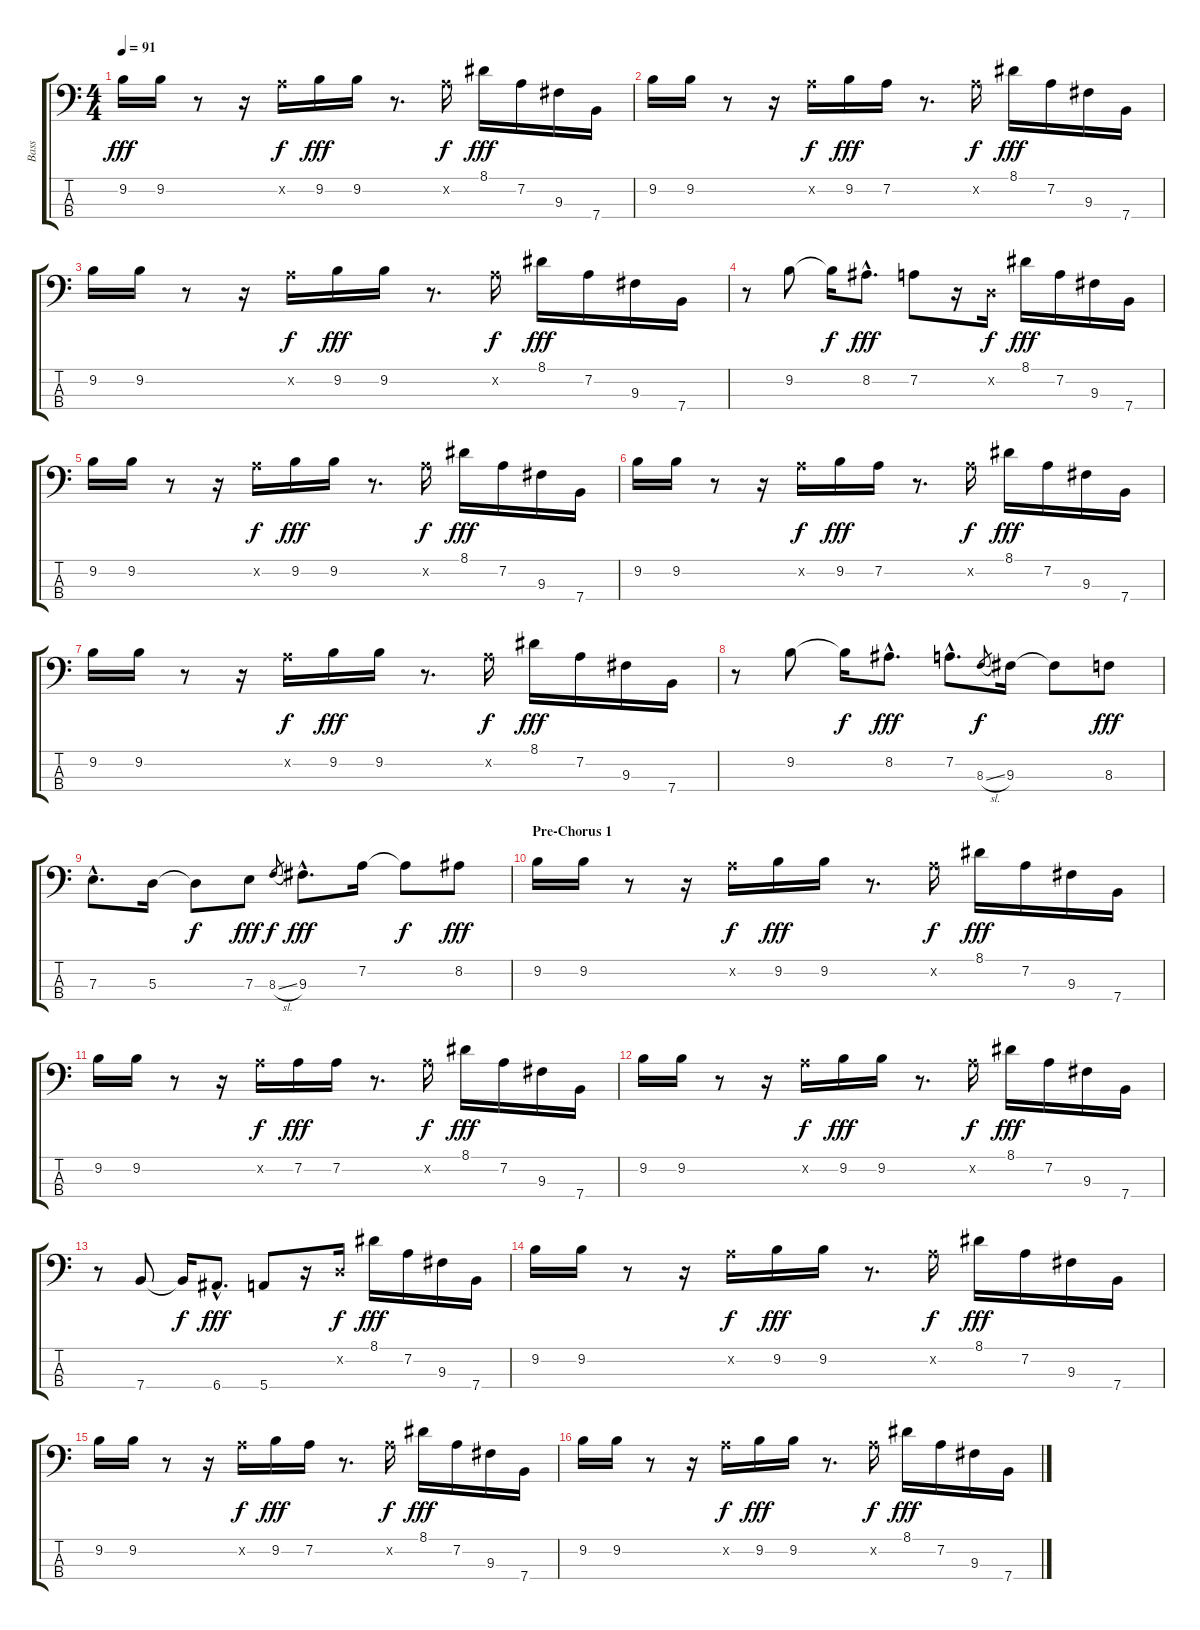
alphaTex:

\track ("Bass" "Bass") {instrument electricbassfinger}
\staff {score tabs}
\tuning (G2 D2 A1 E1) {hide}
\ts (4 4)
\tempo 91
\clef f4
\ks c
9.2.16{dy fff} 9.2.16 r.8 r.16 7.2{x}.16{dy f} 9.2.16{dy fff} 9.2.16 r.8{d} 7.2{x}.16{dy f} 8.1.16{dy fff} 7.2.16 9.3.16 7.4.16 |
9.2.16 9.2.16 r.8 r.16 7.2{x}.16{dy f} 9.2.16{dy fff} 7.2.16 r.8{d} 7.2{x}.16{dy f} 8.1.16{dy fff} 7.2.16 9.3.16 7.4.16 |
9.2.16 9.2.16 r.8 r.16 7.2{x}.16{dy f} 9.2.16{dy fff} 9.2.16 r.8{d} 7.2{x}.16{dy f} 8.1.16{dy fff} 7.2.16 9.3.16 7.4.16 |
r.8 9.2.8 9.2{t}.16{dy f} 8.2{hac}.8{d dy fff} 7.2.8 r.16 0.2{x}.16{dy f} 8.1.16{dy fff} 7.2.16 9.3.16 7.4.16 |
9.2.16 9.2.16 r.8 r.16 7.2{x}.16{dy f} 9.2.16{dy fff} 9.2.16 r.8{d} 7.2{x}.16{dy f} 8.1.16{dy fff} 7.2.16 9.3.16 7.4.16 |
9.2.16 9.2.16 r.8 r.16 7.2{x}.16{dy f} 9.2.16{dy fff} 7.2.16 r.8{d} 7.2{x}.16{dy f} 8.1.16{dy fff} 7.2.16 9.3.16 7.4.16 |
9.2.16 9.2.16 r.8 r.16 7.2{x}.16{dy f} 9.2.16{dy fff} 9.2.16 r.8{d} 7.2{x}.16{dy f} 8.1.16{dy fff} 7.2.16 9.3.16 7.4.16 |
r.8 9.2.8 9.2{t}.16{dy f} 8.2{hac}.8{d dy fff} 7.2{hac}.8{d} 8.3{sl}.8{gr dy f} 9.3.16 9.3{t}.8 8.3.8{dy fff} |
7.3{hac}.8{d} 5.3.16 5.3{t}.8{dy f} 7.3.8{dy fff} 8.3{sl}.8{gr dy f} 9.3{hac}.8{d dy fff} 7.2.16 7.2{t}.8{dy f} 8.2.8{dy fff} |
\section ("" "Pre-Chorus 1")
9.2.16 9.2.16 r.8 r.16 7.2{x}.16{dy f} 9.2.16{dy fff} 9.2.16 r.8{d} 7.2{x}.16{dy f} 8.1.16{dy fff} 7.2.16 9.3.16 7.4.16 |
9.2.16 9.2.16 r.8 r.16 7.2{x}.16{dy f} 7.2.16{dy fff} 7.2.16 r.8{d} 7.2{x}.16{dy f} 8.1.16{dy fff} 7.2.16 9.3.16 7.4.16 |
9.2.16 9.2.16 r.8 r.16 7.2{x}.16{dy f} 9.2.16{dy fff} 9.2.16 r.8{d} 7.2{x}.16{dy f} 8.1.16{dy fff} 7.2.16 9.3.16 7.4.16 |
r.8 7.4.8 7.4{t}.16{dy f} 6.4{hac}.8{d dy fff} 5.4.8 r.16 0.2{x}.16{dy f} 8.1.16{dy fff} 7.2.16 9.3.16 7.4.16 |
9.2.16 9.2.16 r.8 r.16 7.2{x}.16{dy f} 9.2.16{dy fff} 9.2.16 r.8{d} 7.2{x}.16{dy f} 8.1.16{dy fff} 7.2.16 9.3.16 7.4.16 |
9.2.16 9.2.16 r.8 r.16 7.2{x}.16{dy f} 9.2.16{dy fff} 7.2.16 r.8{d} 7.2{x}.16{dy f} 8.1.16{dy fff} 7.2.16 9.3.16 7.4.16 |
9.2.16 9.2.16 r.8 r.16 7.2{x}.16{dy f} 9.2.16{dy fff} 9.2.16 r.8{d} 7.2{x}.16{dy f} 8.1.16{dy fff} 7.2.16 9.3.16 7.4.16
